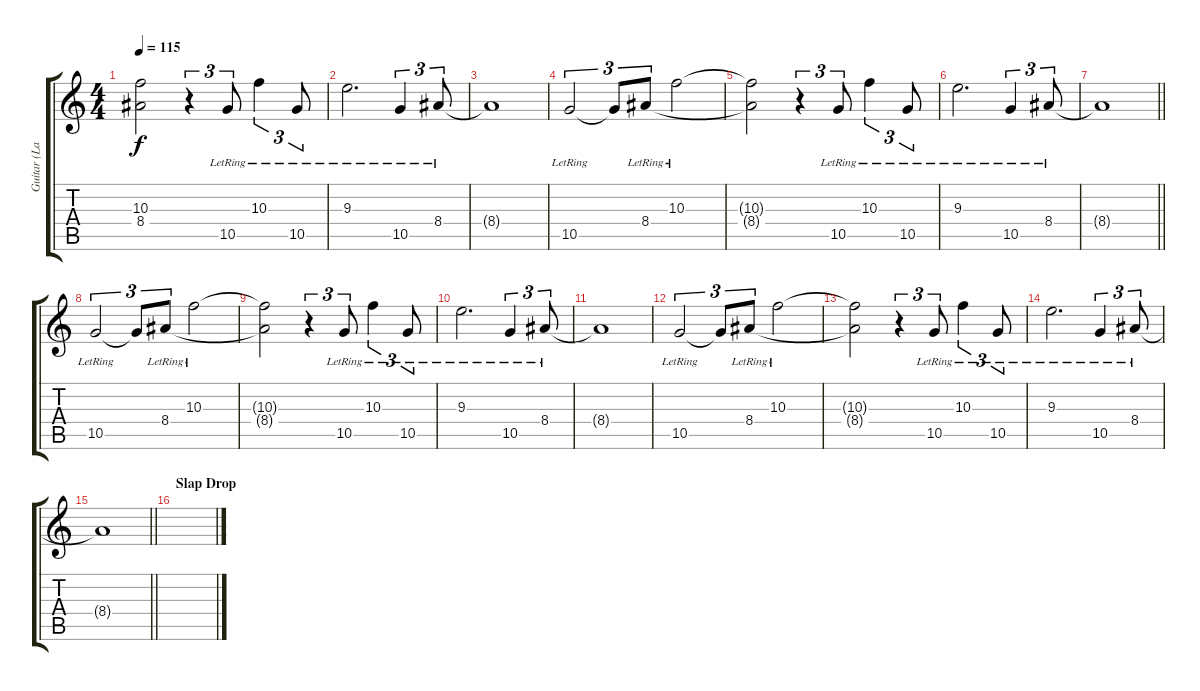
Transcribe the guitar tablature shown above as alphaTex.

\track ("Guitar (Larry LaLonde)" "Guitar (La") {instrument electricguitarmuted}
\staff {score tabs}
\tuning (E4 B3 G3 D3 A2 E2) {hide}
\ts (4 4)
\tempo 115
\clef g2
\ks c
(10.3{t} 8.4{t}).2{dy f} r.4{tu (3 2)} 10.5{lr}.8{tu (3 2)} 10.3{lr}.4{tu (3 2)} 10.5{lr}.8{tu (3 2)} |
9.3{lr}.2{d} 10.5{lr}.4{tu (3 2)} 8.4{lr}.8{tu (3 2)} |
8.4{t}.1 |
10.5{lr}.2{tu (3 2)} 10.5{t}.8{tu (3 2)} 8.4{lr}.8{tu (3 2)} 10.3{lr}.2 |
(10.3{t} 8.4{t}).2 r.4{tu (3 2)} 10.5{lr}.8{tu (3 2)} 10.3{lr}.4{tu (3 2)} 10.5{lr}.8{tu (3 2)} |
9.3{lr}.2{d} 10.5{lr}.4{tu (3 2)} 8.4{lr}.8{tu (3 2)} |
\barLineRight lightlight
8.4{t}.1 |
10.5{lr}.2{tu (3 2)} 10.5{t}.8{tu (3 2)} 8.4{lr}.8{tu (3 2)} 10.3{lr}.2 |
(10.3{t} 8.4{t}).2 r.4{tu (3 2)} 10.5{lr}.8{tu (3 2)} 10.3{lr}.4{tu (3 2)} 10.5{lr}.8{tu (3 2)} |
9.3{lr}.2{d} 10.5{lr}.4{tu (3 2)} 8.4{lr}.8{tu (3 2)} |
8.4{t}.1 |
10.5{lr}.2{tu (3 2)} 10.5{t}.8{tu (3 2)} 8.4{lr}.8{tu (3 2)} 10.3{lr}.2 |
(10.3{t} 8.4{t}).2 r.4{tu (3 2)} 10.5{lr}.8{tu (3 2)} 10.3{lr}.4{tu (3 2)} 10.5{lr}.8{tu (3 2)} |
9.3{lr}.2{d} 10.5{lr}.4{tu (3 2)} 8.4{lr}.8{tu (3 2)} |
\barLineRight lightlight
8.4{t}.1 |
\section ("" "Slap Drop")
